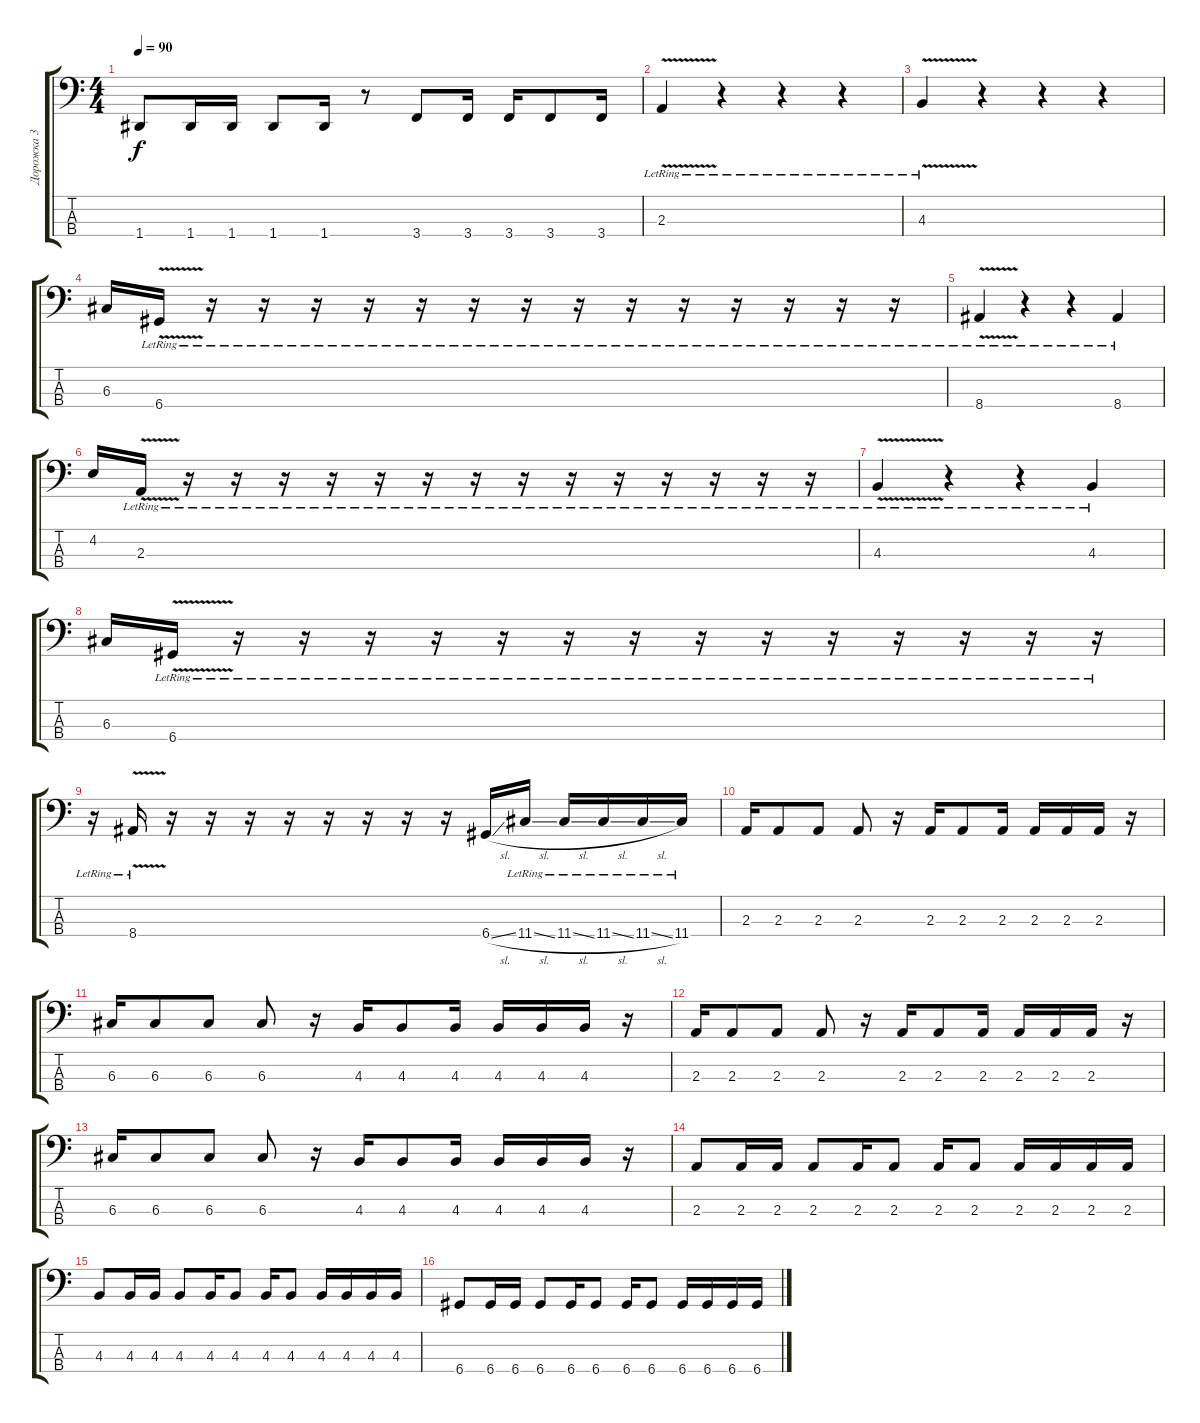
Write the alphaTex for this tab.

\track ("Дорожка 3" "Дорожка 3") {instrument electricbassfinger}
\staff {score tabs}
\tuning (F2 C2 G1 D1) {hide}
\ts (4 4)
\tempo 90
\clef f4
\ks c
1.4.8{dy f} 1.4.16 1.4.16 1.4.8 1.4.16 r.8 3.4.8 3.4.16 3.4.16 3.4.8 3.4.16 |
2.3{v lr}.4 r.4 r.4 r.4 |
4.3{v lr}.4 r.4 r.4 r.4 |
6.3.16 6.4{v lr}.16 r.16 r.16 r.16 r.16 r.16 r.16 r.16 r.16 r.16 r.16 r.16 r.16 r.16 r.16 |
8.4{v lr}.4 r.4 r.4 8.4{lr}.4 |
4.2.16 2.3{v lr}.16 r.16 r.16 r.16 r.16 r.16 r.16 r.16 r.16 r.16 r.16 r.16 r.16 r.16 r.16 |
4.3{v lr}.4 r.4 r.4 4.3{lr}.4 |
6.3.16 6.4{v lr}.16 r.16 r.16 r.16 r.16 r.16 r.16 r.16 r.16 r.16 r.16 r.16 r.16 r.16 r.16 |
r.16 8.4{v lr}.16 r.16 r.16 r.16 r.16 r.16 r.16 r.16 r.16 6.4{sl}.16 11.4{sl lr}.16 11.4{sl lr}.16 11.4{sl lr}.16 11.4{sl lr}.16 11.4{lr}.16 |
2.3.16 2.3.8 2.3.8 2.3.8 r.16 2.3.16 2.3.8 2.3.16 2.3.16 2.3.16 2.3.16 r.16 |
6.3.16 6.3.8 6.3.8 6.3.8 r.16 4.3.16 4.3.8 4.3.16 4.3.16 4.3.16 4.3.16 r.16 |
2.3.16 2.3.8 2.3.8 2.3.8 r.16 2.3.16 2.3.8 2.3.16 2.3.16 2.3.16 2.3.16 r.16 |
6.3.16 6.3.8 6.3.8 6.3.8 r.16 4.3.16 4.3.8 4.3.16 4.3.16 4.3.16 4.3.16 r.16 |
2.3.8 2.3.16 2.3.16 2.3.8 2.3.16 2.3.8 2.3.16 2.3.8 2.3.16 2.3.16 2.3.16 2.3.16 |
4.3.8 4.3.16 4.3.16 4.3.8 4.3.16 4.3.8 4.3.16 4.3.8 4.3.16 4.3.16 4.3.16 4.3.16 |
6.4.8 6.4.16 6.4.16 6.4.8 6.4.16 6.4.8 6.4.16 6.4.8 6.4.16 6.4.16 6.4.16 6.4.16
